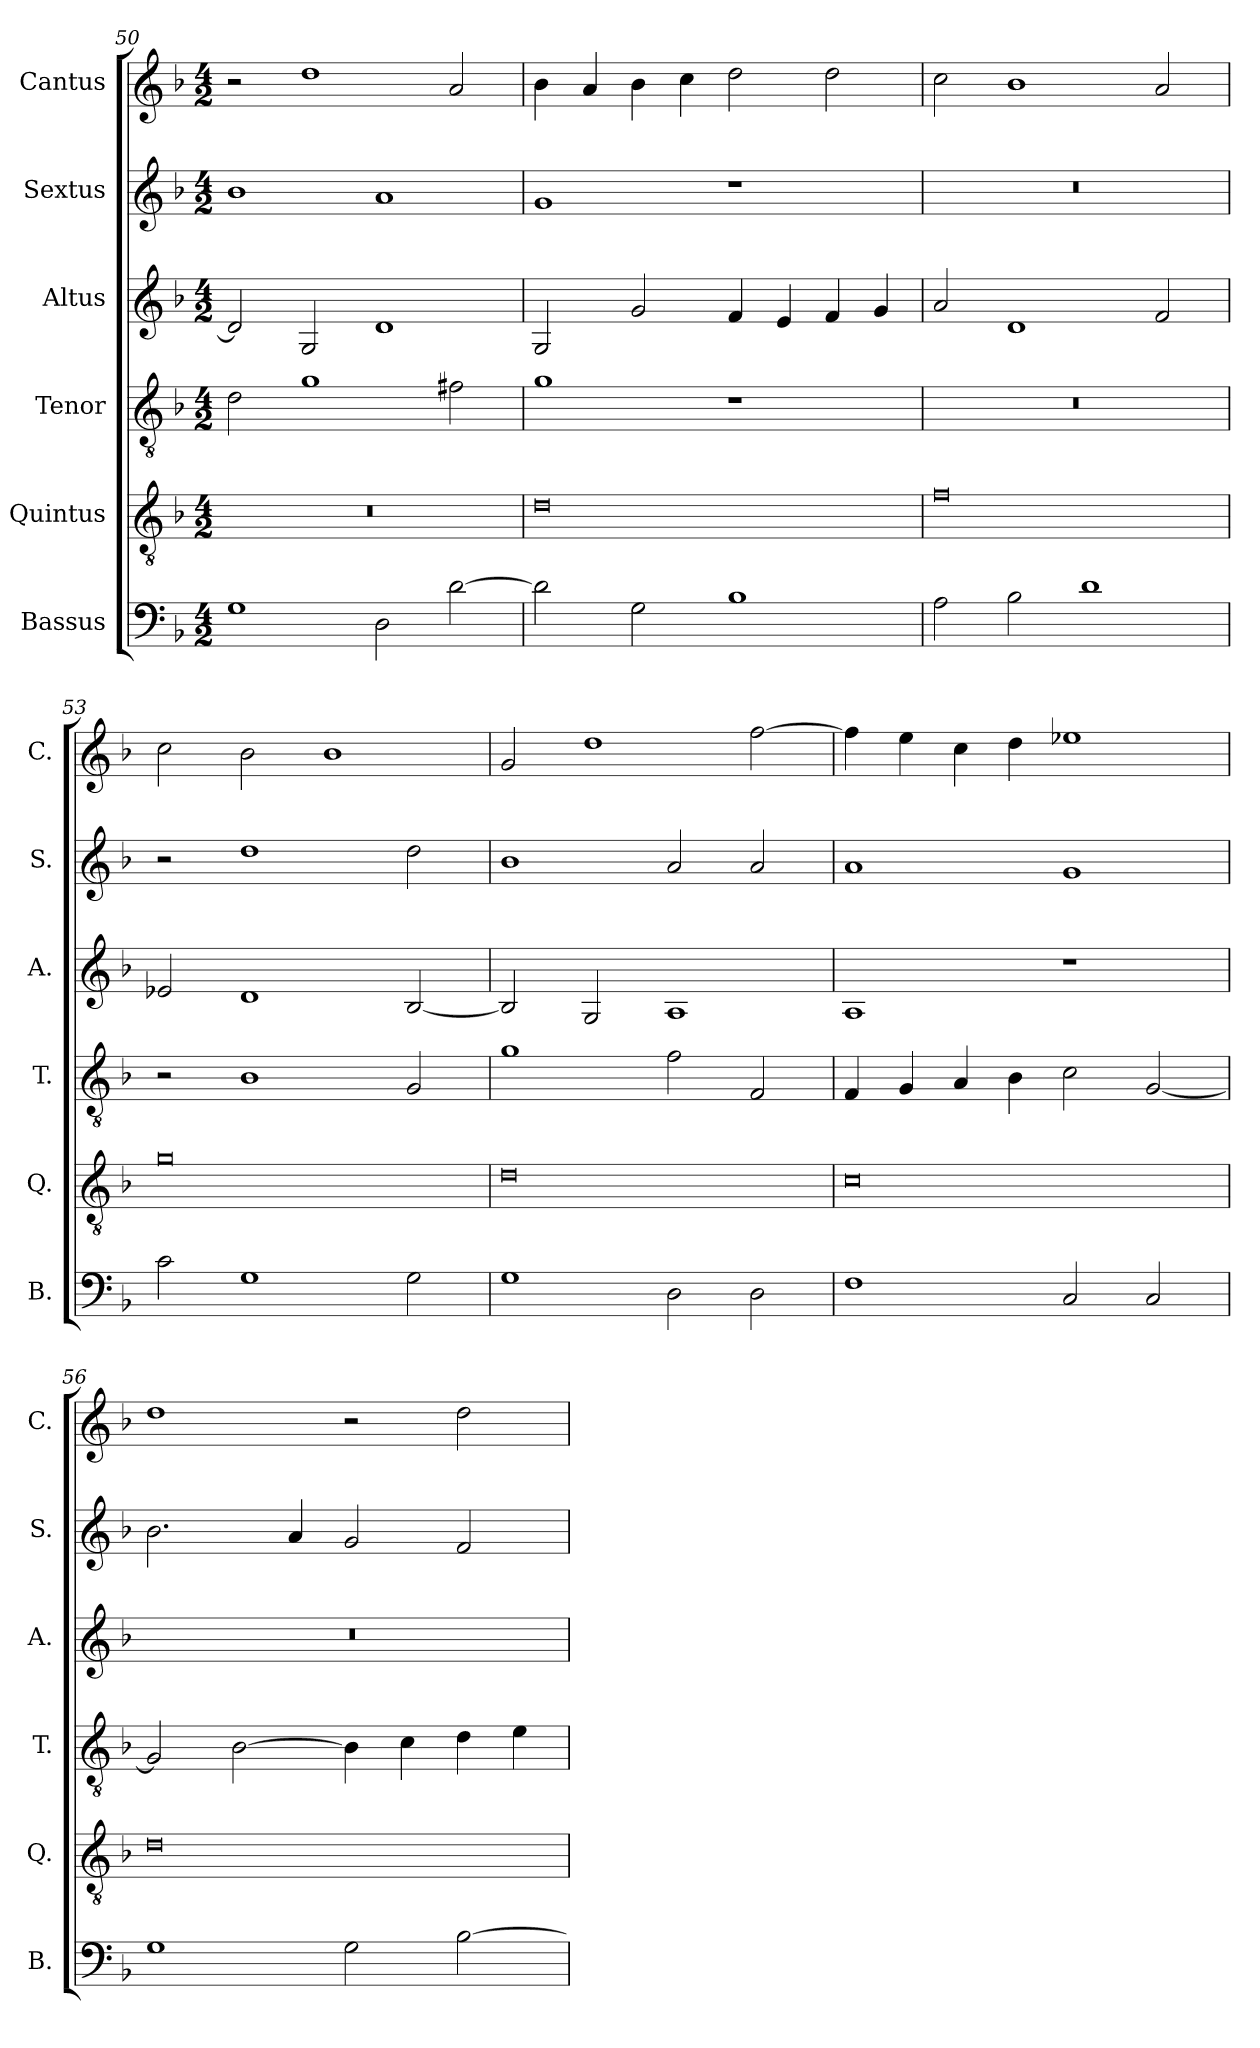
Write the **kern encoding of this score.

**kern	**kern	**kern	**kern	**kern	**kern
*part6	*part5	*part4	*part3	*part2	*part1
*staff6	*staff5	*staff4	*staff3	*staff2	*staff1
*I"Bassus	*I"Quintus	*I"Tenor	*I"Altus	*I"Sextus	*I"Cantus
*I'B.	*I'Q.	*I'T.	*I'A.	*I'S.	*I'C.
!!LO:PB:g=z
*clefF4	*clefGv2	*clefGv2	*clefG2	*clefG2	*clefG2
*k[b-]	*k[b-]	*k[b-]	*k[b-]	*k[b-]	*k[b-]
*F:	*F:	*F:	*F:	*F:	*F:
*M4/2	*M4/2	*M4/2	*M4/2	*M4/2	*M4/2
=50	=50	=50	=50	=50	=50
1G	0r	2d\	2d/]	1b-	2r
.	.	1g	2G/	.	1dd
2D\	.	.	1d	1a	.
[2d\	.	2f#X\	.	.	2a/
=51	=51	=51	=51	=51	=51
2d\]	0d	1g	2G/	1g	4b-\
.	.	.	.	.	4a/
2G\	.	.	2g/	.	4b-\
.	.	.	.	.	4cc\
1B-	.	1r	4f/	1r	2dd\
.	.	.	4e/	.	.
.	.	.	4f/	.	2dd\
.	.	.	4g/	.	.
=52	=52	=52	=52	=52	=52
2A\	0f	0r	2a/	0r	2cc\
2B-\	.	.	1d	.	1b-
1d	.	.	.	.	.
.	.	.	2f/	.	2a/
=53	=53	=53	=53	=53	=53
2c\	0g	2r	2e-X/	2r	2cc\
1G	.	1B-	1d	1dd	2b-\
.	.	.	.	.	1b-
2G\	.	2G/	[2B-/	2dd\	.
=54	=54	=54	=54	=54	=54
1G	0d	1g	2B-/]	1b-	2g/
.	.	.	2G/	.	1dd
2D\	.	2f\	1A	2a/	.
2D\	.	2F/	.	2a/	[2ff\
=55	=55	=55	=55	=55	=55
1F	0c	4F/	1A	1a	4ff\]
.	.	4G/	.	.	4ee\
.	.	4A/	.	.	4cc\
.	.	4B-\	.	.	4dd\
2C/	.	2c\	1r	1g	1ee-X
2C/	.	[2G/	.	.	.
!!LO:LB:g=z
=56	=56	=56	=56	=56	=56
1G	0d	2G/]	0r	2.b-\	1dd
.	.	[2B-\	.	.	.
.	.	.	.	4a/	.
2G\	.	4B-\]	.	2g/	2r
.	.	4c\	.	.	.
[2B-\	.	4d\	.	2f/	2dd\
.	.	4e\	.	.	.
=	=	=	=	=	=
*-	*-	*-	*-	*-	*-
